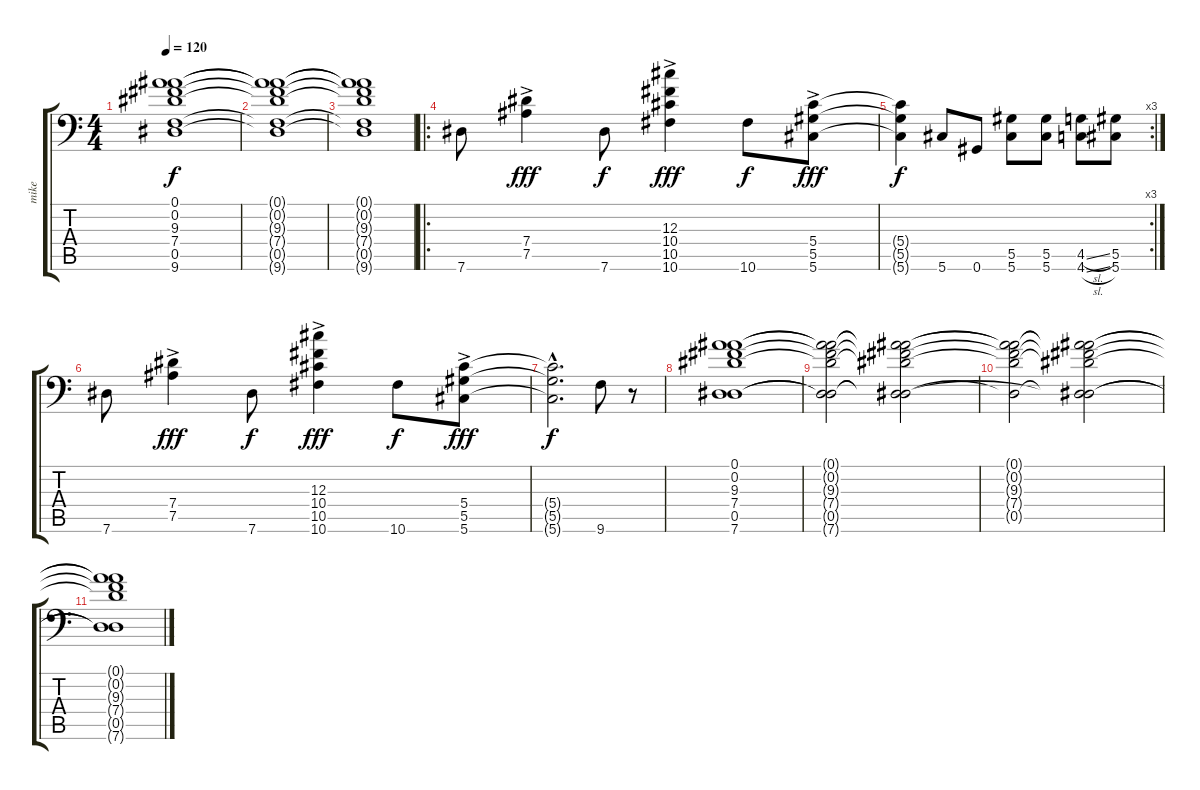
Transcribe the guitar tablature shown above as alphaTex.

\track ("mike" "mike") {instrument distortionguitar}
\staff {score tabs}
\tuning (Bb3 Gb3 Db3 Ab2 Eb2 Ab1) {hide}
\ts (4 4)
\tempo 120
\clef f4
\ks c
(0.1{t} 0.2{t} 9.3{t} 7.4{t} 0.5{t} 9.6{t}).1{dy f volume 8} |
(0.1{t} 0.2{t} 9.3{t} 7.4{t} 0.5{t} 9.6{t}).1{volume 6} |
(0.1{t} 0.2{t} 9.3{t} 7.4{t} 0.5{t} 9.6{t}).1{volume 4} |
\ro
7.6.8{volume 14} (7.4{ac} 7.5{ac}).4{dy fff} 7.6.8{dy f} (12.3{ac} 10.4{ac} 10.5{ac} 10.6{ac}).4{dy fff} 10.6.8{dy f} (5.4{ac} 5.5{ac} 5.6{ac}).8{dy fff} |
\rc 3
(5.4{t} 5.5{t} 5.6{t}).4{dy f} 5.6.8 0.6.8 (5.5 5.6).8 (5.5 5.6).8 (4.5{sl} 4.6{sl}).8 (5.5 5.6).8 |
7.6.8 (7.4{ac} 7.5{ac}).4{dy fff} 7.6.8{dy f} (12.3{ac} 10.4{ac} 10.5{ac} 10.6{ac}).4{dy fff} 10.6.8{dy f} (5.4{ac} 5.5{ac} 5.6{ac}).8{dy fff} |
(5.4{hac t} 5.5{hac t} 5.6{hac t}).2{d dy f} 9.6.8 r.8 |
(0.1 0.2 9.3 7.4 0.5 7.6).1 |
(0.1{t} 0.2{t} 9.3{t} 7.4{t} 0.5{t} 7.6{t}).2{volume 10} (0.1{t} 0.2{t} 9.3{t} 7.4{t} 0.5{t} 7.6{t}).2{volume 8} |
(0.1{t} 0.2{t} 9.3{t} 7.4{t} 0.5{t}).2{volume 6} (0.1{t} 0.2{t} 9.3{t} 7.4{t} 0.5{t} 7.6{t}).2{volume 4} |
(0.1{t} 0.2{t} 9.3{t} 7.4{t} 0.5{t} 7.6{t}).1{volume 2}
